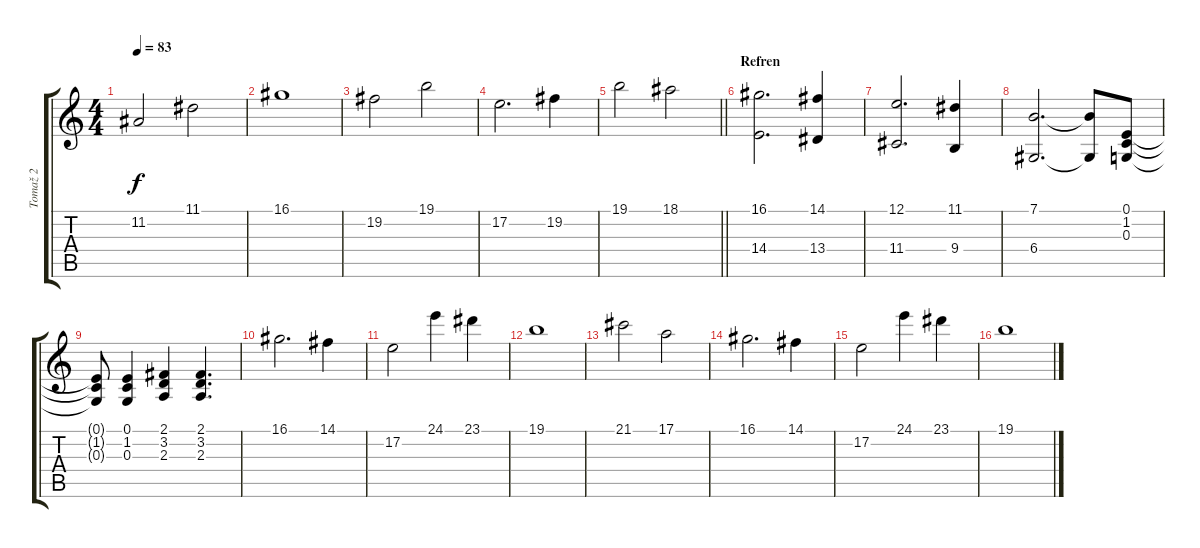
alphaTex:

\track ("Tomaž 2" "Tomaž 2") {instrument stringensemble2}
\staff {score tabs}
\tuning (E4 B3 G3 D3 A2 E2) {hide}
\ts (4 4)
\tempo 83
\clef g2
\ks c
11.2.2{dy f} 11.1.2 |
16.1.1 |
19.2.2 19.1.2 |
17.2.2{d} 19.2.4 |
\barLineRight lightlight
19.1.2 18.1.2 |
\section ("" "Refren")
(16.1 14.4).2{d} (14.1 13.4).4 |
(12.1 11.4).2{d} (11.1 9.4).4 |
(7.1 6.4).2{d} (7.1{t} 6.4{t}).8 (0.1 1.2 0.3).8 |
(0.1{t} 1.2{t} 0.3{t}).8 (0.1 1.2 0.3).4 (2.1 3.2 2.3).4 (2.1 3.2 2.3).4{d} |
16.1.2{d} 14.1.4 |
17.2.2 24.1.4 23.1.4 |
19.1.1 |
21.1.2 17.1.2 |
16.1.2{d} 14.1.4 |
17.2.2 24.1.4 23.1.4 |
19.1.1
